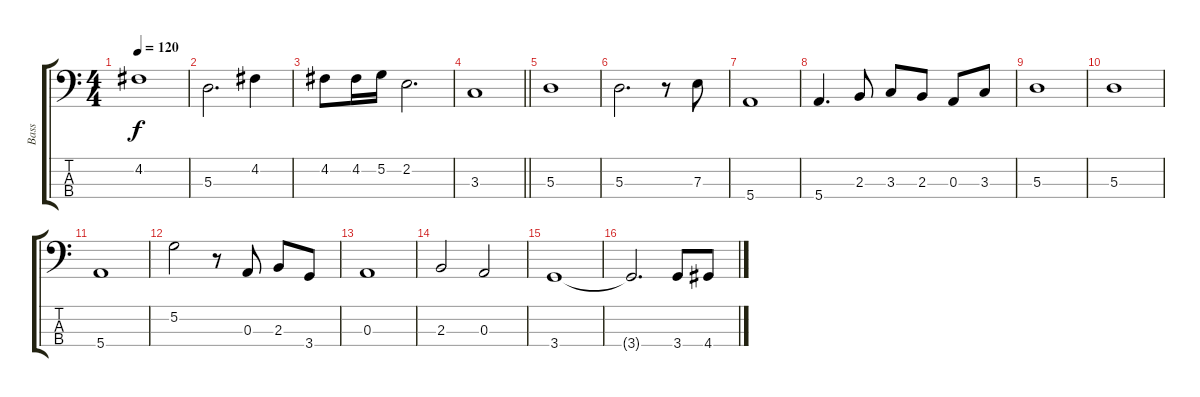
\track ("Bass" "Bass") {instrument electricbassfinger}
\staff {score tabs}
\tuning (G2 D2 A1 E1) {hide}
\ts (4 4)
\tempo 120
\clef f4
\ks c
4.2.1{dy f} |
5.3.2{d} 4.2.4 |
4.2.8 4.2.16 5.2.16 2.2.2{d} |
\barLineRight lightlight
3.3.1 |
5.3.1 |
5.3.2{d} r.8 7.3.8 |
5.4.1 |
5.4.4{d} 2.3.8 3.3.8 2.3.8 0.3.8 3.3.8 |
5.3.1 |
5.3.1 |
5.4.1 |
5.2.2 r.8 0.3.8 2.3.8 3.4.8 |
0.3.1 |
2.3.2 0.3.2 |
3.4.1 |
3.4{t}.2{d} 3.4.8 4.4.8
